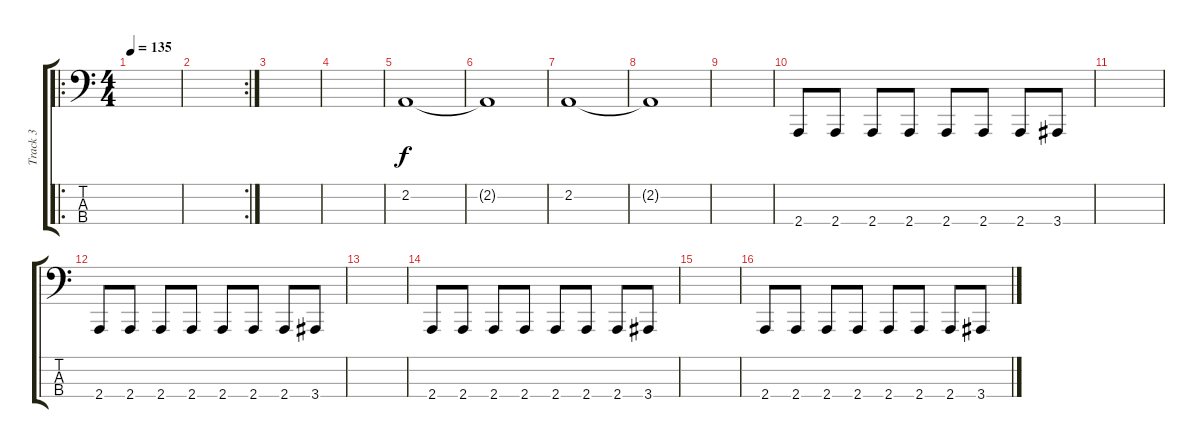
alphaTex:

\track ("Track 3" "Track 3") {instrument electricbassfinger}
\staff {score tabs}
\tuning (C2 G1 D1 G0) {hide}
\ro
\ts (4 4)
\tempo 135
\clef f4
\ks c
|
\rc 2
|
|
|
2.2.1 |
2.2{t}.1 |
2.2.1 |
2.2{t}.1 |
|
2.4.8 2.4.8 2.4.8 2.4.8 2.4.8 2.4.8 2.4.8 3.4.8 |
|
2.4.8 2.4.8 2.4.8 2.4.8 2.4.8 2.4.8 2.4.8 3.4.8 |
|
2.4.8 2.4.8 2.4.8 2.4.8 2.4.8 2.4.8 2.4.8 3.4.8 |
|
2.4.8 2.4.8 2.4.8 2.4.8 2.4.8 2.4.8 2.4.8 3.4.8
